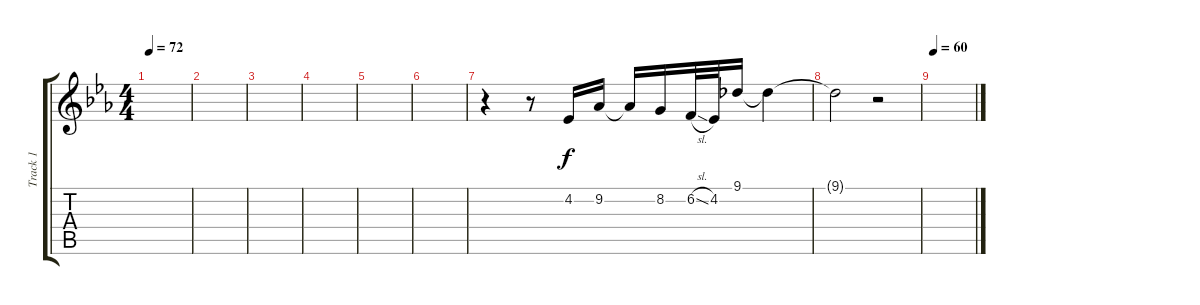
\track ("Track 1" "Track 1") {instrument marimba}
\staff {score tabs}
\tuning (E4 B3 G3 D3 A2 E2) {hide}
\ts (4 4)
\tempo 72
\clef g2
\ks eb
|
|
|
|
|
|
r.4 r.8 4.2.16 9.2.16 9.2{t}.16 8.2.16 6.2{sl}.32 4.2.32 9.1.16 9.1{t}.4 |
9.1{t}.2 r.2 |
\tempo 60
